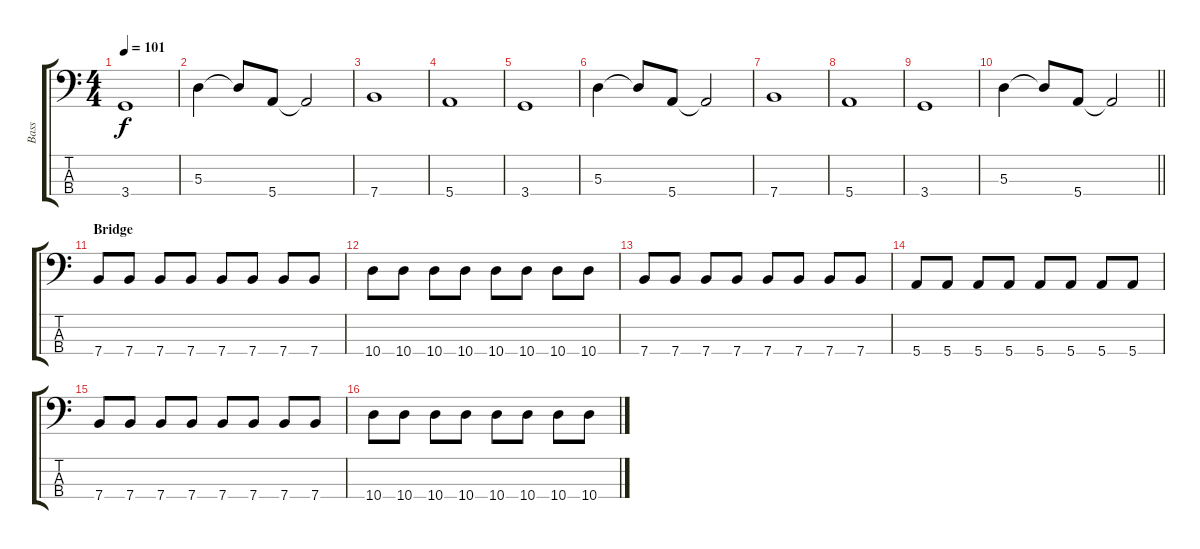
\track ("Bass" "Bass") {instrument electricbassfinger}
\staff {score tabs}
\tuning (G2 D2 A1 E1) {hide}
\ts (4 4)
\tempo 101
\clef f4
\ks c
3.4.1{dy f} |
5.3.4 5.3{t}.8 5.4.8 5.4{t}.2 |
7.4.1 |
5.4.1 |
3.4.1 |
5.3.4 5.3{t}.8 5.4.8 5.4{t}.2 |
7.4.1 |
5.4.1 |
3.4.1 |
\barLineRight lightlight
5.3.4 5.3{t}.8 5.4.8 5.4{t}.2 |
\section ("" "Bridge")
7.4.8 7.4.8 7.4.8 7.4.8 7.4.8 7.4.8 7.4.8 7.4.8 |
10.4.8 10.4.8 10.4.8 10.4.8 10.4.8 10.4.8 10.4.8 10.4.8 |
7.4.8 7.4.8 7.4.8 7.4.8 7.4.8 7.4.8 7.4.8 7.4.8 |
5.4.8 5.4.8 5.4.8 5.4.8 5.4.8 5.4.8 5.4.8 5.4.8 |
7.4.8 7.4.8 7.4.8 7.4.8 7.4.8 7.4.8 7.4.8 7.4.8 |
10.4.8 10.4.8 10.4.8 10.4.8 10.4.8 10.4.8 10.4.8 10.4.8
